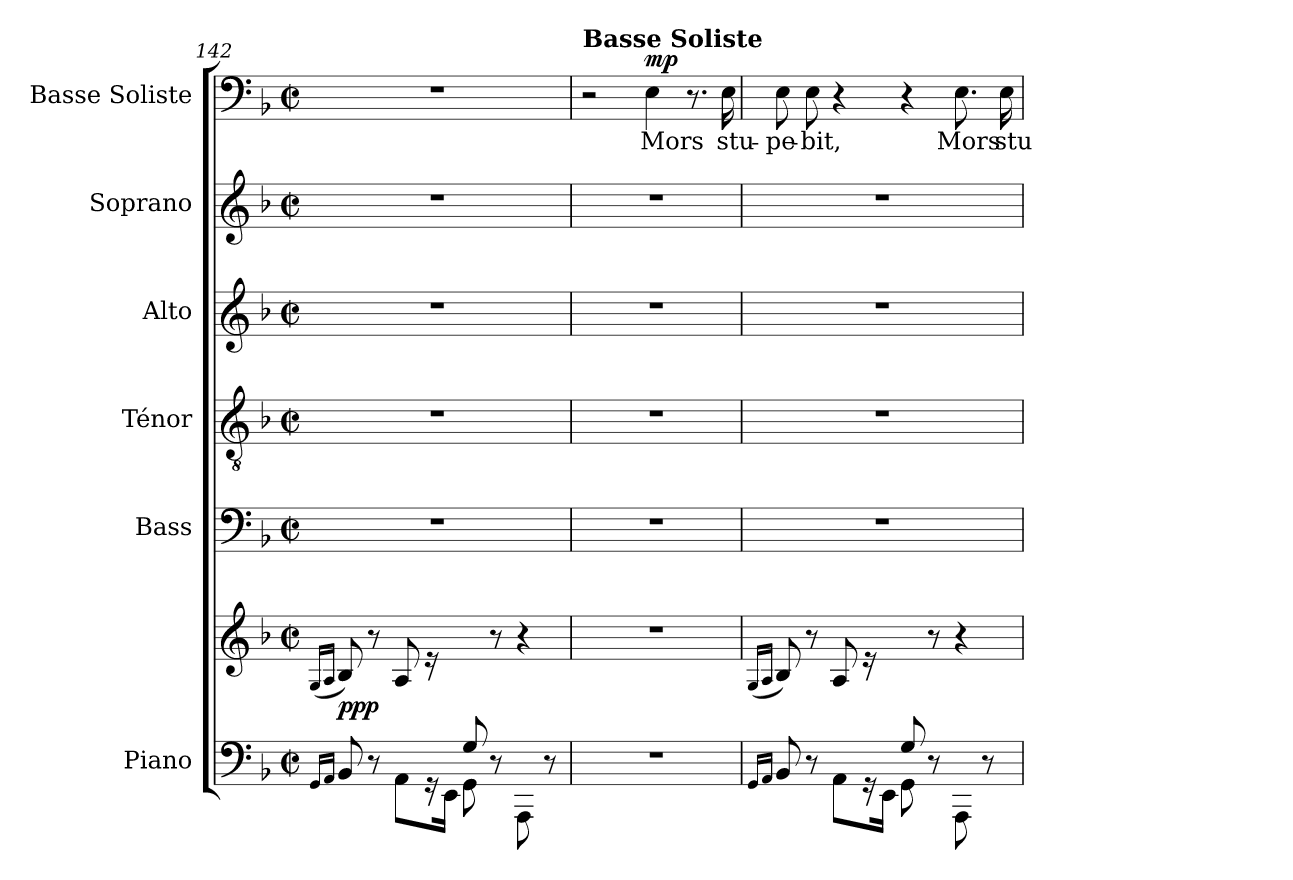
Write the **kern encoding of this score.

**kern	**kern	**dynam	**kern	**kern	**kern	**kern	**kern	**text	**dynam
*part6	*part6	*part6	*part5	*part4	*part3	*part2	*part1	*part1	*part1
*staff7	*staff6	*staff6/7	*staff5	*staff4	*staff3	*staff2	*staff1	*staff1	*staff1
*I"Piano	*	*	*I"Bass	*I"Ténor	*I"Alto	*I"Soprano	*I"Basse Soliste	*	*
*I'Pia.	*	*	*I'B.	*I'T.	*I'A.	*I'S.	*I'Basse Soliste	*	*
*clefF4	*clefG2	*	*clefF4	*clefGv2	*clefG2	*clefG2	*clefF4	*	*
*k[b-]	*k[b-]	*	*k[b-]	*k[b-]	*k[b-]	*k[b-]	*k[b-]	*	*
*M2/2	*M2/2	*	*M2/2	*M2/2	*M2/2	*M2/2	*M2/2	*	*
*met(c|)	*met(c|)	*	*met(c|)	*met(c|)	*met(c|)	*met(c|)	*met(c|)	*	*
=142	=142	=142	=142	=142	=142	=142	=142	=142	=142
*^	*	*	*	*	*	*	*	*	*
.	16qGG/LL	(16qG/LL	.	.	.	.	.	.	.	.
.	16qAA/JJ	16qA/JJ	.	.	.	.	.	.	.	.
!	!	!	!LO:DY:a=2	!	!	!	!	!	!	!
4..ryy	8BB-/	8B-/)	ppp	1r	1r	1r	1r	1r	.	.
.	8r	8r	.	.	.	.	.	.	.	.
.	8AA\L	8A/L	.	.	.	.	.	.	.	.
.	16r	16re	.	.	.	.	.	.	.	.
16E/Jk	16EE\Jk	8.ryy	.	.	.	.	.	.	.	.
8G/	8GG\	.	.	.	.	.	.	.	.	.
4.ryy	8r	8r	.	.	.	.	.	.	.	.
.	8AAA\	4r	.	.	.	.	.	.	.	.
.	8r	.	.	.	.	.	.	.	.	.
=143	=143	=143	=143	=143	=143	=143	=143	=143	=143	=143
!	!	!	!	!	!	!	!	!LO:TX:a:B:t=Basse Soliste	!	!
*v	*v	*	*	*	*	*	*	*	*	*
1r	1r	.	1r	1r	1r	1r	2r	.	.
!	!	!	!	!	!	!	!	!LO:LY:b	!LO:DY:a
.	.	.	.	.	.	.	4E\	Mors	mp
.	.	.	.	.	.	.	8.r	.	.
!	!	!	!	!	!	!	!	!LO:LY:b	!
.	.	.	.	.	.	.	16E\	stu-	.
=144	=144	=144	=144	=144	=144	=144	=144	=144	=144
*^	*	*	*	*	*	*	*	*	*
.	16qGG/LL	(16qG/LL	.	.	.	.	.	.	.	.
.	16qAA/JJ	16qA/JJ	.	.	.	.	.	.	.	.
!	!	!	!	!	!	!	!	!	!LO:LY:b	!
4..ryy	8BB-/	8B-/)	.	1r	1r	1r	1r	8E\	-pe-	.
!	!	!	!	!	!	!	!	!	!LO:LY:b	!
.	8r	8r	.	.	.	.	.	8E\	-bit,	.
.	8AA\L	8A/L	.	.	.	.	.	4r	.	.
.	16r	16re	.	.	.	.	.	.	.	.
16E/Jk	16EE\Jk	8.ryy	.	.	.	.	.	.	.	.
8G/	8GG\	.	.	.	.	.	.	4r	.	.
4.ryy	8r	8r	.	.	.	.	.	.	.	.
!	!	!	!	!	!	!	!	!	!LO:LY:b	!
.	8AAA\	4r	.	.	.	.	.	8.E\	Mors	.
.	8r	.	.	.	.	.	.	.	.	.
!	!	!	!	!	!	!	!	!	!LO:LY:b	!
.	.	.	.	.	.	.	.	16E\	stu-	.
*v	*v	*	*	*	*	*	*	*	*	*
=	=	=	=	=	=	=	=	=	=
*-	*-	*-	*-	*-	*-	*-	*-	*-	*-
